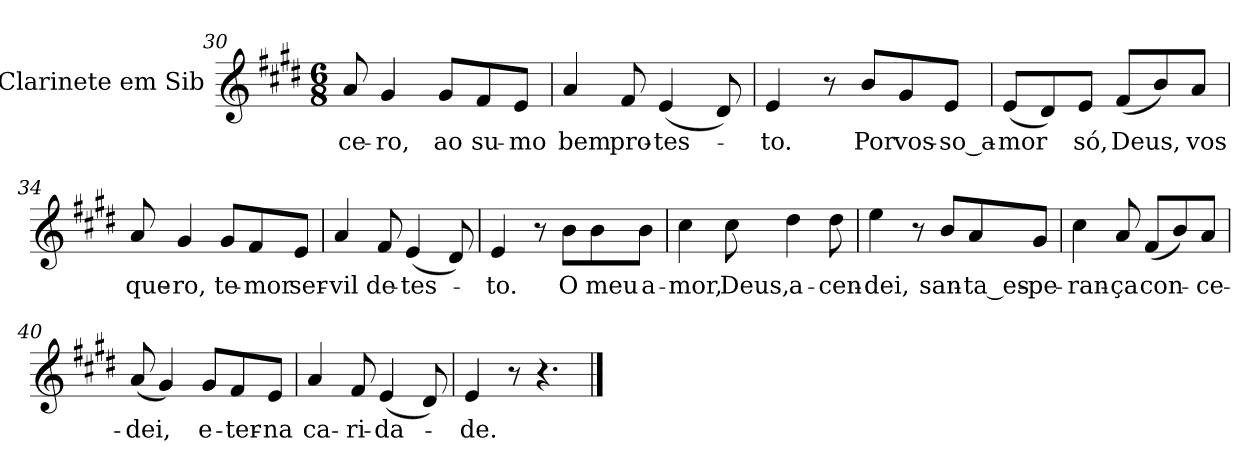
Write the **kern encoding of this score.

**kern	**text
*part1	*part1
*staff1	*staff1
*I"Clarinete em Sib	*
*I'Cl.	*
*clefG2	*
*ITrd1c2	*
*k[f#c#]	*
*D:	*
*M6/8	*
=30	=30
!	!LO:LY:b:color=#000000
8gi/	-ce-
!	!LO:LY:b:color=#000000
4f#i/	-ro,
!	!LO:LY:b:color=#000000
8f#i/L	ao
!	!LO:LY:b:color=#000000
8ei/	su-
!	!LO:LY:b:color=#000000
8di/J	-mo
=31	=31
!	!LO:LY:b:color=#000000
4gi/	bem
!	!LO:LY:b:color=#000000
8ei/	pro-
!	!LO:LY:b:color=#000000
(4di/	-tes-
8c#i/)	.
=32	=32
!	!LO:LY:b:color=#000000
4di/	-to.
8r	.
!	!LO:LY:b:color=#000000
8ai/L	Por
!	!LO:LY:b:color=#000000
8f#i/	vos-
!	!LO:LY:b:color=#000000
8di/J	-so_a-
!!LO:LB:g=z
=33	=33
!	!LO:LY:b:color=#000000
(8di/L	-mor
8c#i/)	.
!	!LO:LY:b:color=#000000
8di/J	só,
!	!LO:LY:b:color=#000000
(8ei/L	Deus,
8ai/)	.
!	!LO:LY:b:color=#000000
8gi/J	vos
=34	=34
!	!LO:LY:b:color=#000000
8gi/	que-
!	!LO:LY:b:color=#000000
4f#i/	-ro,
!	!LO:LY:b:color=#000000
8f#i/L	te-
!	!LO:LY:b:color=#000000
8ei/	-mor
!	!LO:LY:b:color=#000000
8di/J	ser-
=35	=35
!	!LO:LY:b:color=#000000
4gi/	-vil
!	!LO:LY:b:color=#000000
8ei/	de-
!	!LO:LY:b:color=#000000
(4di/	-tes-
8c#i/)	.
=36	=36
!	!LO:LY:b:color=#000000
4di/	-to.
8r	.
!	!LO:LY:b:color=#000000
8ai\L	O
!	!LO:LY:b:color=#000000
8ai\	meu
!	!LO:LY:b:color=#000000
8ai\J	a-
=37	=37
!	!LO:LY:b:color=#000000
4bi\	-mor,
!	!LO:LY:b:color=#000000
8bi\	Deus,
!	!LO:LY:b:color=#000000
4cc#i\	a-
!	!LO:LY:b:color=#000000
8cc#i\	-cen-
!!LO:LB:g=z
=38	=38
!	!LO:LY:b:color=#000000
4ddi\	-dei,
8r	.
!	!LO:LY:b:color=#000000
8ai/L	san-
!	!LO:LY:b:color=#000000
8gi/	-ta_es-
!	!LO:LY:b:color=#000000
8f#i/J	-pe-
=39	=39
!	!LO:LY:b:color=#000000
4bi\	-ran-
!	!LO:LY:b:color=#000000
8gi/	-ça
!	!LO:LY:b:color=#000000
(8ei/L	con-
8ai/)	.
!	!LO:LY:b:color=#000000
8gi/J	-ce-
=40	=40
!	!LO:LY:b:color=#000000
(8gi/	-dei,
4f#i/)	.
!	!LO:LY:b:color=#000000
8f#i/L	e-
!	!LO:LY:b:color=#000000
8ei/	-ter-
!	!LO:LY:b:color=#000000
8di/J	-na
=41	=41
!	!LO:LY:b:color=#000000
4gi/	ca-
!	!LO:LY:b:color=#000000
8ei/	-ri-
!	!LO:LY:b:color=#000000
(4di/	-da-
8c#i/)	.
=42	=42
!	!LO:LY:b:color=#000000
4di/	-de.
8r	.
4.r	.
==	==
*-	*-
